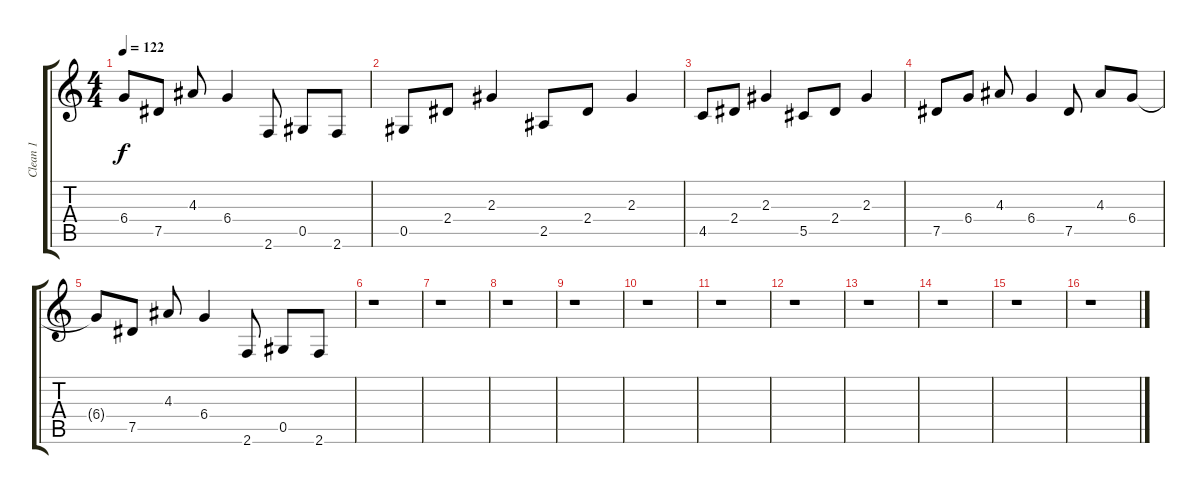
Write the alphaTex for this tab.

\track ("Clean 1" "Clean 1") {instrument acousticguitarsteel}
\staff {score tabs}
\tuning (Eb4 Bb3 Gb3 Db3 Ab2 Eb2) {hide}
\ts (4 4)
\tempo 122
\clef g2
\ks c
6.4{t}.8{dy f} 7.5.8 4.3.8 6.4.4 2.6.8 0.5.8 2.6.8 |
0.5.8 2.4.8 2.3.4 2.5.8 2.4.8 2.3.4 |
4.5.8 2.4.8 2.3.4 5.5.8 2.4.8 2.3.4 |
7.5.8 6.4.8 4.3.8 6.4.4 7.5.8 4.3.8 6.4.8 |
6.4{t}.8 7.5.8 4.3.8 6.4.4 2.6.8 0.5.8 2.6.8 |
r.1 |
r.1 |
r.1 |
r.1 |
r.1 |
r.1 |
r.1 |
r.1 |
r.1 |
r.1 |
r.1
